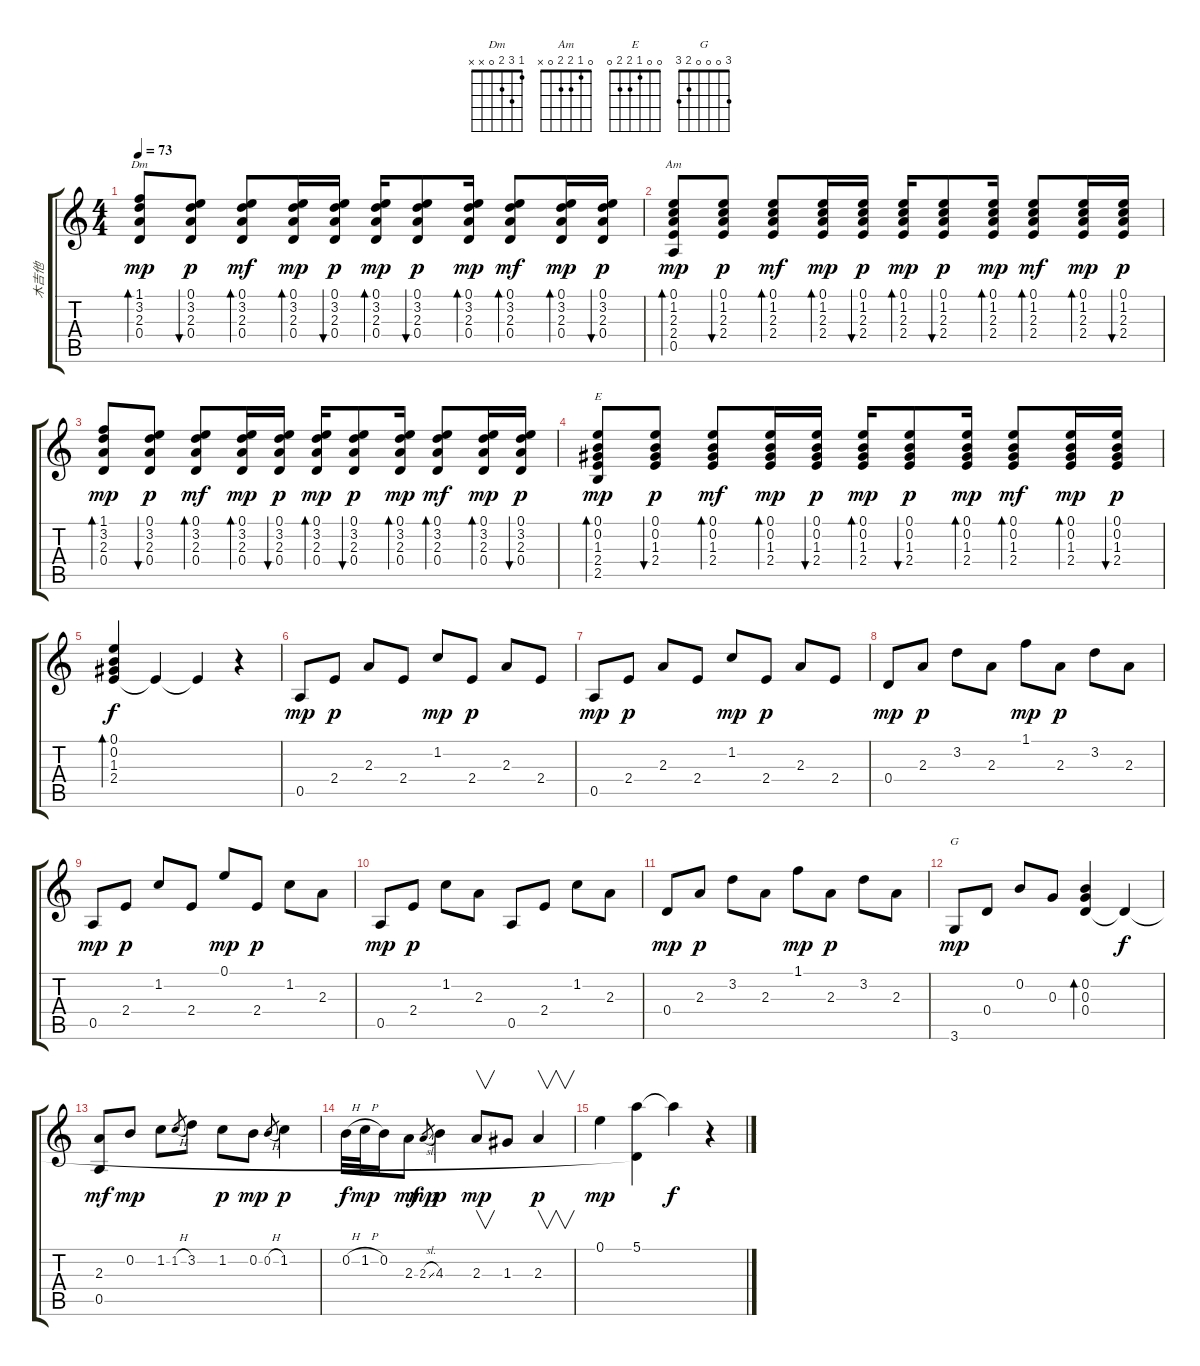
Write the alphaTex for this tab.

\track ("木吉他" "木吉他") {instrument acousticguitarsteel}
\staff {score tabs}
\tuning (E4 B3 G3 D3 A2 E2) {hide}
\chord ("Dm" 1 3 2 0 x x)
\chord ("Am" 0 1 2 2 0 x)
\chord ("E" 0 0 1 2 2 0)
\chord ("G" 3 0 0 0 2 3)
\ts (4 4)
\tempo 73
\clef g2
\ks c
(1.1 3.2 2.3 0.4).8{bd 30 ch "Dm" dy mp} (0.1 3.2 2.3 0.4).8{bu 30 dy p} (0.1 3.2 2.3 0.4).8{bd 30 dy mf} (0.1 3.2 2.3 0.4).16{bd 30 dy mp} (0.1 3.2 2.3 0.4).16{bu 30 dy p} (0.1 3.2 2.3 0.4).16{bd 30 dy mp} (0.1 3.2 2.3 0.4).8{bu 30 dy p} (0.1 3.2 2.3 0.4).16{bd 30 dy mp} (0.1 3.2 2.3 0.4).8{bd 30 dy mf} (0.1 3.2 2.3 0.4).16{bd 30 dy mp} (0.1 3.2 2.3 0.4).16{bu 30 dy p} |
(0.1 1.2 2.3 2.4 0.5).8{bd 30 ch "Am" dy mp} (0.1 1.2 2.3 2.4).8{bu 30 dy p} (0.1 1.2 2.3 2.4).8{bd 30 dy mf} (0.1 1.2 2.3 2.4).16{bd 30 dy mp} (0.1 1.2 2.3 2.4).16{bu 30 dy p} (0.1 1.2 2.3 2.4).16{bd 30 dy mp} (0.1 1.2 2.3 2.4).8{bu 30 dy p} (0.1 1.2 2.3 2.4).16{bd 30 dy mp} (0.1 1.2 2.3 2.4).8{bd 30 dy mf} (0.1 1.2 2.3 2.4).16{bd 30 dy mp} (0.1 1.2 2.3 2.4).16{bu 30 dy p} |
(1.1 3.2 2.3 0.4).8{bd 30 dy mp} (0.1 3.2 2.3 0.4).8{bu 30 dy p} (0.1 3.2 2.3 0.4).8{bd 30 dy mf} (0.1 3.2 2.3 0.4).16{bd 30 dy mp} (0.1 3.2 2.3 0.4).16{bu 30 dy p} (0.1 3.2 2.3 0.4).16{bd 30 dy mp} (0.1 3.2 2.3 0.4).8{bu 30 dy p} (0.1 3.2 2.3 0.4).16{bd 30 dy mp} (0.1 3.2 2.3 0.4).8{bd 30 dy mf} (0.1 3.2 2.3 0.4).16{bd 30 dy mp} (0.1 3.2 2.3 0.4).16{bu 30 dy p} |
(0.1 0.2 1.3 2.4 2.5).8{bd 30 ch "E" dy mp} (0.1 0.2 1.3 2.4).8{bu 30 dy p} (0.1 0.2 1.3 2.4).8{bd 30 dy mf} (0.1 0.2 1.3 2.4).16{bd 30 dy mp} (0.1 0.2 1.3 2.4).16{bu 30 dy p} (0.1 0.2 1.3 2.4).16{bd 30 dy mp} (0.1 0.2 1.3 2.4).8{bu 30 dy p} (0.1 0.2 1.3 2.4).16{bd 30 dy mp} (0.1 0.2 1.3 2.4).8{bd 30 dy mf} (0.1 0.2 1.3 2.4).16{bd 30 dy mp} (0.1 0.2 1.3 2.4).16{bu 30 dy p} |
(0.1 0.2 1.3 2.4).4{bd 240 dy f} 2.4{t}.4 2.4{t}.4 r.4 |
0.5.8{dy mp} 2.4.8{dy p} 2.3.8 2.4.8 1.2.8{dy mp} 2.4.8{dy p} 2.3.8 2.4.8 |
0.5.8{dy mp} 2.4.8{dy p} 2.3.8 2.4.8 1.2.8{dy mp} 2.4.8{dy p} 2.3.8 2.4.8 |
0.4.8{dy mp} 2.3.8{dy p} 3.2.8 2.3.8 1.1.8{dy mp} 2.3.8{dy p} 3.2.8 2.3.8 |
0.5.8{dy mp} 2.4.8{dy p} 1.2.8 2.4.8 0.1.8{dy mp} 2.4.8{dy p} 1.2.8 2.3.8 |
0.5.8{dy mp} 2.4.8{dy p} 1.2.8 2.3.8 0.5.8 2.4.8 1.2.8 2.3.8 |
0.4.8{dy mp} 2.3.8{dy p} 3.2.8 2.3.8 1.1.8{dy mp} 2.3.8{dy p} 3.2.8 2.3.8 |
3.6.8{ch "G" dy mp} 0.4.8 0.2.8 0.3.8 (0.2 0.3 0.4).4{bd 480} 0.4{t}.4{dy f} |
(2.3 0.5).8{dy mf} 0.2.8{dy mp} 1.2.8 1.2{h}.8{gr} 3.2.8 1.2.8{dy p} 0.2.8{dy mp} 0.2{h}.8{gr} 1.2.4{dy p} |
0.2{h}.32{dy f} 1.2{h}.32{dy mp} 0.2.16 2.3.8{dy mf} 2.3{sl}.8{gr dy mp} 4.3.4{dy p} 2.3.8{v dy mp} 1.3.8 2.3.4{v dy p} |
0.1.4{dy mp} (5.1 0.4{t}).4 5.1{t}.4{dy f} r.4
